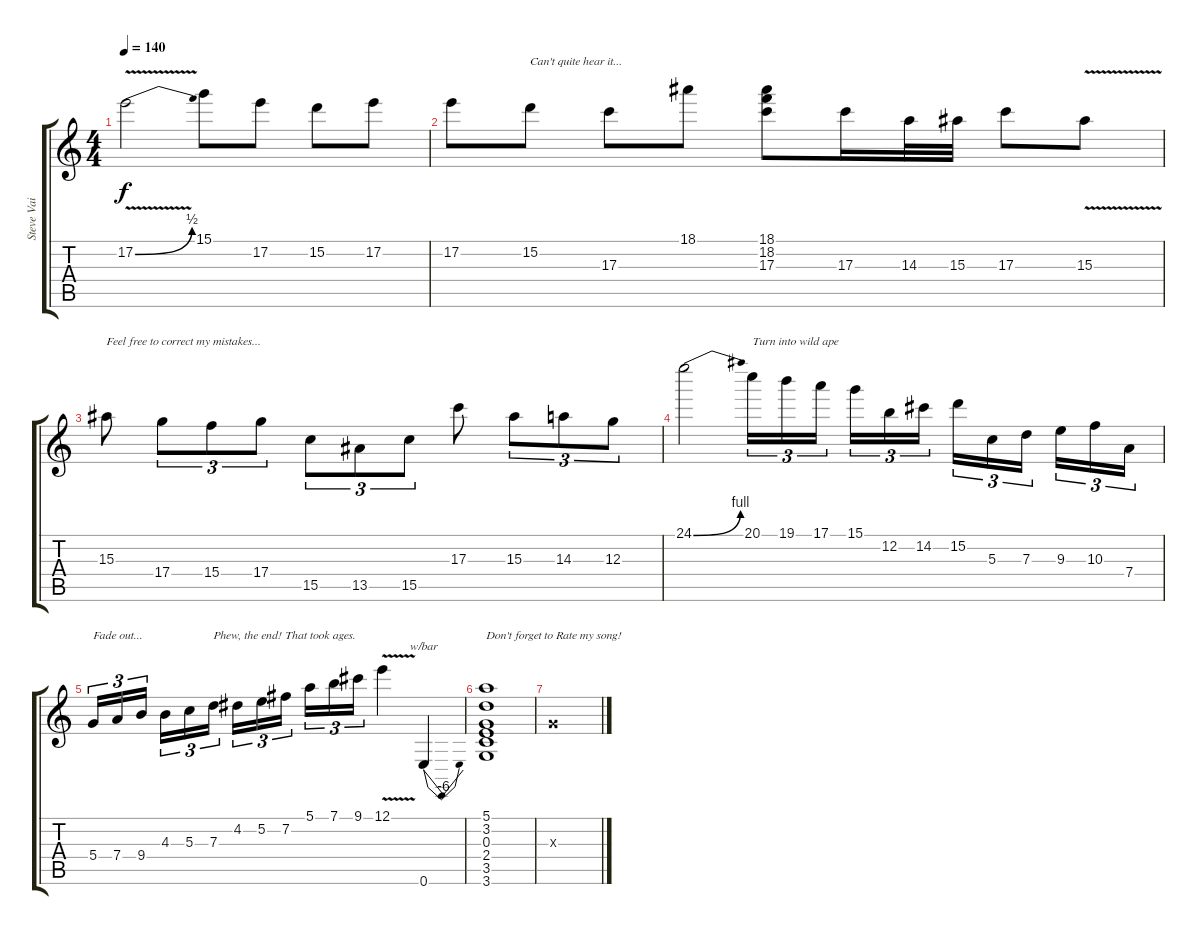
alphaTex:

\track ("Steve Vai" "Steve Vai") {instrument overdrivenguitar}
\staff {score tabs}
\tuning (E4 B3 G3 D3 A2 E2) {hide}
\ts (4 4)
\tempo 140
\clef g2
\ks c
17.2{be (bend 0 0 60 2) v}.2{dy f} 15.1.8 17.2.8 15.2.8 17.2.8 |
17.2.8 15.2.8{txt "Can't quite hear it..."} 17.3.8 18.1.8 (18.1 18.2 17.3).8 17.3.16 14.3.32 15.3.32 17.3.8 15.3{v}.8 |
15.3.8{txt "Feel free to correct my mistakes... "} 17.4.8{tu (3 2)} 15.4.8{tu (3 2)} 17.4.8{tu (3 2)} 15.5.8{tu (3 2)} 13.5.8{tu (3 2)} 15.5.8{tu (3 2)} 17.3.8 15.3.8{tu (3 2)} 14.3.8{tu (3 2)} 12.3.8{tu (3 2)} |
24.1{be (bend 0 0 60 4)}.2 20.1.16{tu (3 2) txt "Turn into wild ape"} 19.1.16{tu (3 2)} 17.1.16{tu (3 2) beam splitsecondary} 15.1.16{tu (3 2)} 12.2.16{tu (3 2)} 14.2.16{tu (3 2)} 15.2.16{tu (3 2)} 5.3.16{tu (3 2)} 7.3.16{tu (3 2) beam splitsecondary} 9.3.16{tu (3 2)} 10.3.16{tu (3 2)} 7.4.16{tu (3 2)} |
5.4.16{tu (3 2) txt "Fade out..."} 7.4.16{tu (3 2)} 9.4.16{tu (3 2) beam splitsecondary} 4.3.16{tu (3 2)} 5.3.16{tu (3 2)} 7.3.16{tu (3 2) txt "Phew, the end! That took ages."} 4.2.16{tu (3 2)} 5.2.16{tu (3 2)} 7.2.16{tu (3 2) beam splitsecondary} 5.1.16{tu (3 2)} 7.1.16{tu (3 2)} 9.1.16{tu (3 2)} 12.1{v}.4 0.6.4{tbe (dip default 0 0 30 -24 60 0)} |
(5.1 3.2 0.3 2.4 3.5 3.6).1{txt "Don't forget to Rate my song! "} |
0.3{x}.1
